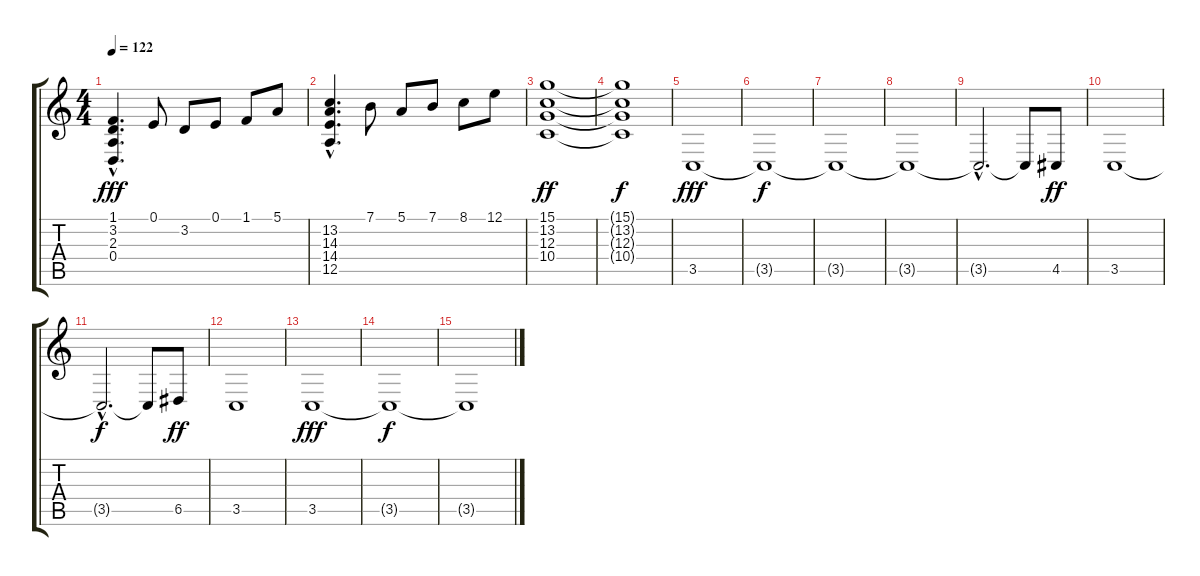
\track "" {instrument stringensemble1}
\staff {score tabs}
\tuning (E4 B3 G3 D3 A2 E2) {hide}
\ts (4 4)
\tempo 122
\clef g2
\ks c
(1.1 3.2 2.3{hac} 0.4{hac}).4{d dy fff} 0.1.8 3.2.8 0.1.8 1.1.8 5.1.8 |
(13.2{hac} 14.3 14.4 12.5{hac}).4{d} 7.1.8 5.1.8 7.1.8 8.1.8 12.1.8 |
(15.1 13.2 12.3 10.4).1{dy ff} |
(15.1{t} 13.2{t} 12.3{t} 10.4{t}).1{dy f} |
3.5.1{dy fff} |
3.5{t}.1{dy f} |
3.5{t}.1 |
3.5{t}.1 |
3.5{hac t}.2{d} 3.5{t}.8 4.5.8{dy ff} |
3.5.1 |
3.5{hac t}.2{d dy f} 3.5{t}.8 6.5.8{dy ff} |
3.5.1 |
3.5.1{dy fff} |
3.5{t}.1{dy f} |
3.5{t}.1
